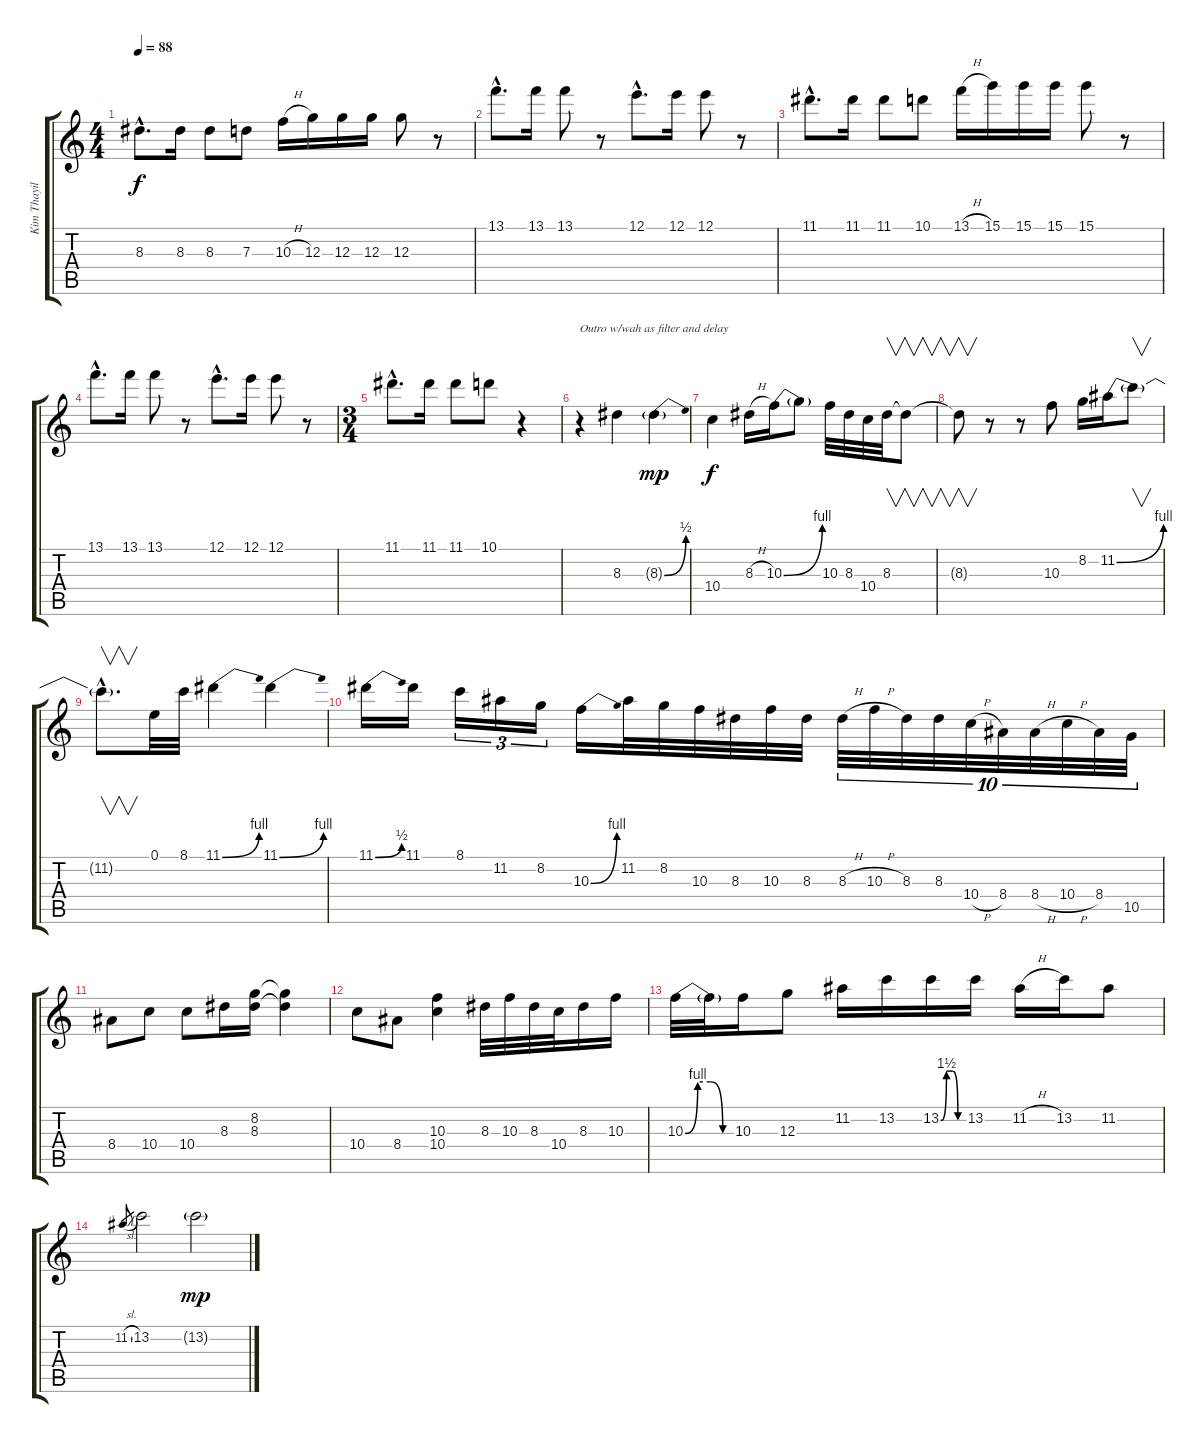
\track ("Kim Thayil" "Kim Thayil") {instrument overdrivenguitar}
\staff {score tabs}
\tuning (E4 B3 G3 D3 A2 D2) {hide}
\ts (4 4)
\tempo 88
\clef g2
\ks c
8.3{hac}.8{d dy f} 8.3.16 8.3.8 7.3.8 10.3{h}.16 12.3.16 12.3.16 12.3.16 12.3.8 r.8 |
13.1{hac}.8{d} 13.1.16 13.1.8 r.8 12.1{hac}.8{d} 12.1.16 12.1.8 r.8 |
11.1{hac}.8{d} 11.1.16 11.1.8 10.1.8 13.1{h}.16 15.1.16 15.1.16 15.1.16 15.1.8 r.8 |
13.1{hac}.8{d} 13.1.16 13.1.8 r.8 12.1{hac}.8{d} 12.1.16 12.1.8 r.8 |
\ts (3 4)
11.1{hac}.8{d} 11.1.16 11.1.8 10.1.8 r.4 |
r.4{txt "Outro w/wah as filter and delay"} 8.3.4 8.3{be (bend 0 0 60 2) g}.4{dy mp} |
10.4.4{dy f} 8.3{h}.16 10.3{be (bend 0 0 60 4)}.16 10.3{t}.8 10.3.32 8.3.32 10.4.32 8.3.32{v} 8.3{t}.8{v} |
8.3{t}.8{v} r.8 r.8 10.3.8 8.2.16 11.2{be (bend 0 0 60 4)}.16 11.2{t}.8{v} |
11.2{hac t}.8{v d} 0.1.32 8.1.32 11.1{be (bend 0 0 60 4)}.4 11.1{be (bend 0 0 60 4)}.4 |
11.1{be (bend 0 0 60 2)}.16 11.1.16 8.1.16{tu (3 2)} 11.2.16{tu (3 2)} 8.2.16{tu (3 2)} 10.3{be (bend 0 0 60 4)}.16 11.2.32 8.2.32 10.3.32 8.3.32 10.3.32 8.3.32 8.3{h}.32{tu (10 8)} 10.3{h}.32{tu (10 8)} 8.3.32{tu (10 8)} 8.3.32{tu (10 8)} 10.4{h}.32{tu (10 8)} 8.4.32{tu (10 8)} 8.4{h}.32{tu (10 8)} 10.4{h}.32{tu (10 8)} 8.4.32{tu (10 8)} 10.5.32{tu (10 8)} |
8.4.8 10.4.8 10.4.8 8.3.16 (8.2 8.3).16 (8.2{t} 8.3{t}).4 |
10.4.8 8.4.8 (10.3 10.4).4 8.3.32 10.3.32 8.3.32 10.4.32 8.3.16 10.3.16 |
10.3{be (custom 0 0 15 4 30 4 45 0 60 0)}.32 10.3{t}.32 10.3.16 12.3.8 11.2.16 13.2.16 13.2{be (custom 0 0 15 6 30 6 45 0 60 0)}.16 13.2.16 11.2{h}.16 13.2.16 11.2.8 |
11.2{sl}.8{gr} 13.2.2 13.2{g}.2{dy mp}
